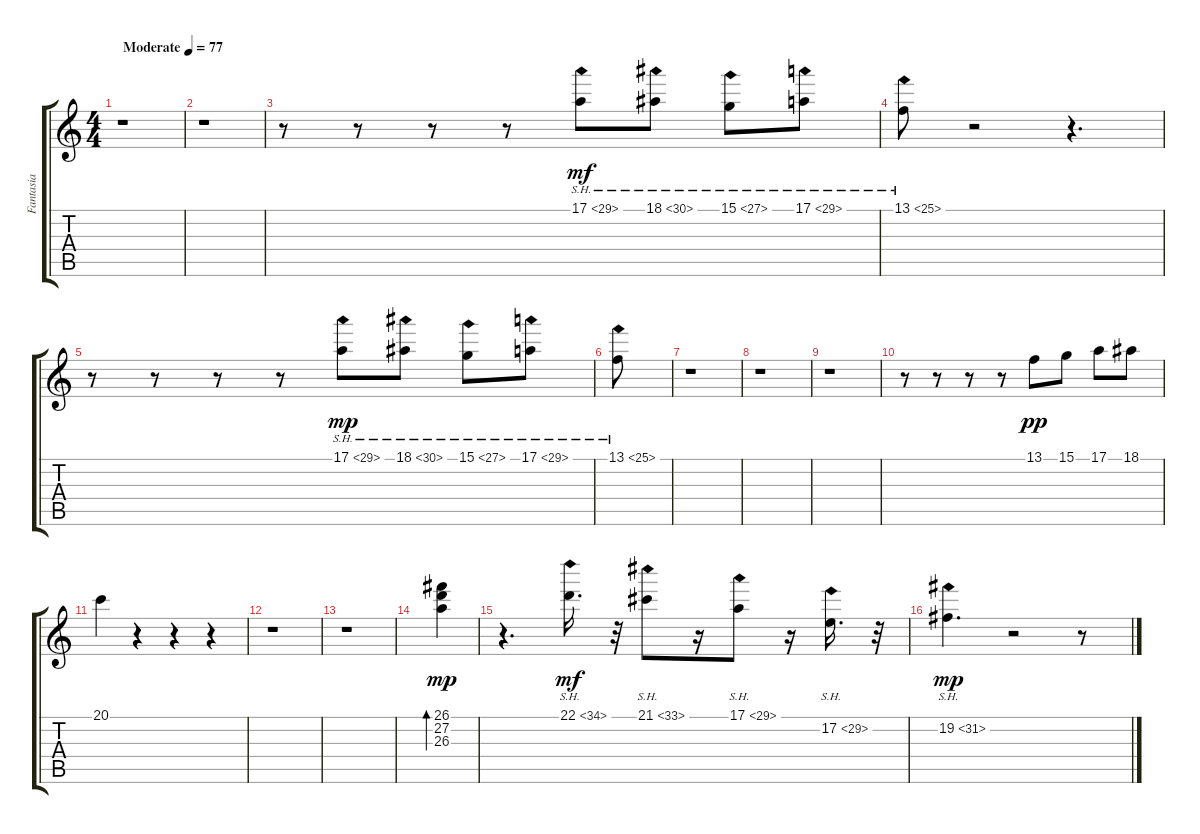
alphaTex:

\track ("Fantasia" "Fantasia") {instrument fx7echoes}
\staff {score tabs}
\tuning (E4 B3 G3 D3 A2 E2) {hide}
\ts (4 4)
\tempo (77 "Moderate")
\clef g2
\ks c
r.1{dy mf instrument fx7echoes} |
r.1 |
r.8{balance 12} r.8 r.8 r.8 17.1{sh 12}.8 18.1{sh 12}.8 15.1{sh 12}.8 17.1{sh 12}.8 |
13.1{sh 12}.8 r.2 r.4{d} |
r.8 r.8 r.8 r.8 17.1{sh 12}.8{dy mp} 18.1{sh 12}.8 15.1{sh 12}.8 17.1{sh 12}.8 |
13.1{sh 12}.8 |
r.1 |
r.1 |
r.1 |
r.8{balance 8} r.8 r.8 r.8 13.1.8{dy pp} 15.1.8 17.1.8 18.1.8 |
20.1.4 r.4 r.4 r.4 |
r.1 |
r.1 |
(26.1 27.2 26.3).4{bd 240 dy mp} |
r.4{d} 22.1{sh 12}.16{d dy mf} r.32 21.1{sh 12}.8 r.16 17.1{sh 12}.8 r.16 17.2{sh 12}.16{d} r.32 |
19.2{sh 12}.4{d dy mp} r.2 r.8
